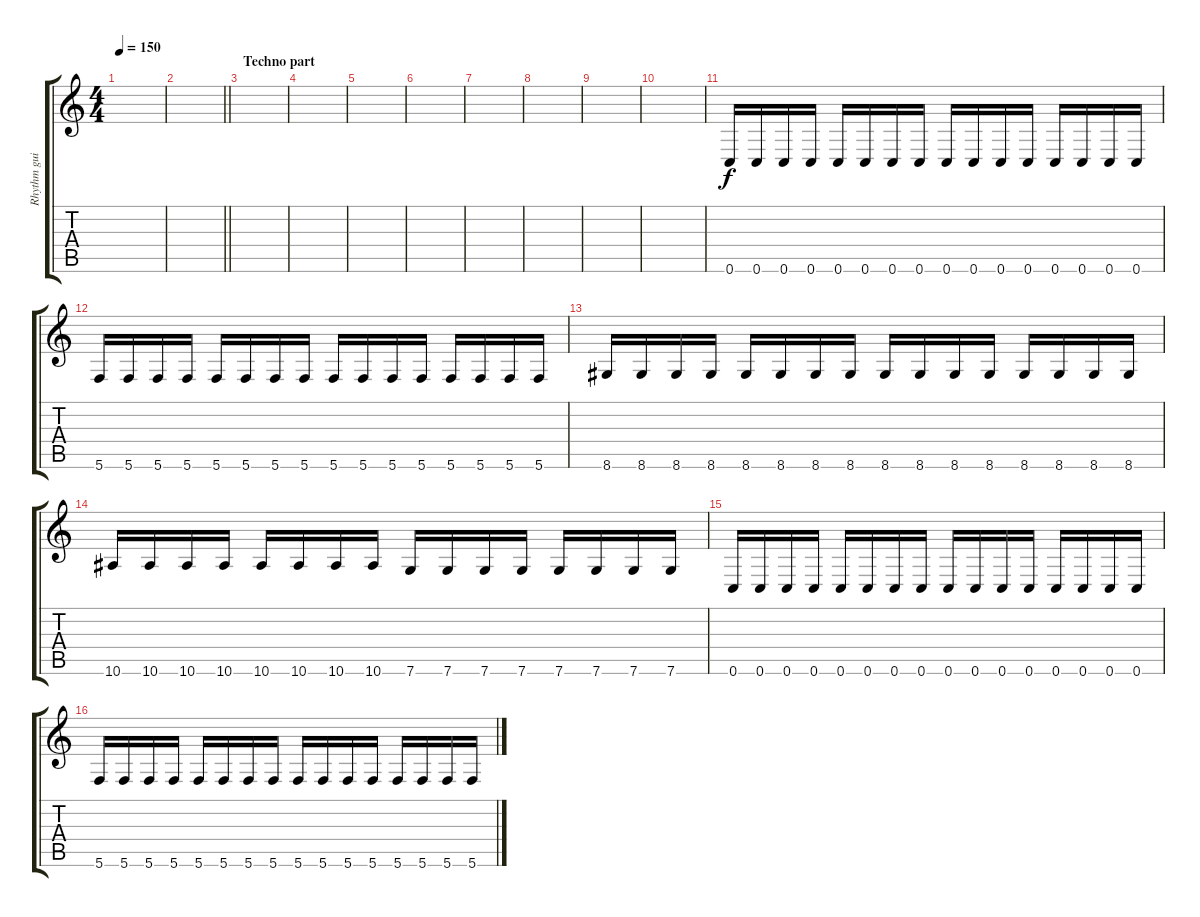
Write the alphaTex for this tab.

\track ("Rhythm guitar" "Rhythm gui") {instrument distortionguitar}
\staff {score tabs}
\tuning (D4 A3 F3 C3 G2 C2) {hide}
\ts (4 4)
\tempo 150
\clef g2
\ks c
|
\barLineRight lightlight
|
\section ("" "Techno part")
|
|
|
|
|
|
|
|
0.6.16 0.6.16 0.6.16 0.6.16 0.6.16 0.6.16 0.6.16 0.6.16 0.6.16 0.6.16 0.6.16 0.6.16 0.6.16 0.6.16 0.6.16 0.6.16 |
5.6.16 5.6.16 5.6.16 5.6.16 5.6.16 5.6.16 5.6.16 5.6.16 5.6.16 5.6.16 5.6.16 5.6.16 5.6.16 5.6.16 5.6.16 5.6.16 |
8.6.16 8.6.16 8.6.16 8.6.16 8.6.16 8.6.16 8.6.16 8.6.16 8.6.16 8.6.16 8.6.16 8.6.16 8.6.16 8.6.16 8.6.16 8.6.16 |
10.6.16 10.6.16 10.6.16 10.6.16 10.6.16 10.6.16 10.6.16 10.6.16 7.6.16 7.6.16 7.6.16 7.6.16 7.6.16 7.6.16 7.6.16 7.6.16 |
0.6.16 0.6.16 0.6.16 0.6.16 0.6.16 0.6.16 0.6.16 0.6.16 0.6.16 0.6.16 0.6.16 0.6.16 0.6.16 0.6.16 0.6.16 0.6.16 |
5.6.16 5.6.16 5.6.16 5.6.16 5.6.16 5.6.16 5.6.16 5.6.16 5.6.16 5.6.16 5.6.16 5.6.16 5.6.16 5.6.16 5.6.16 5.6.16
